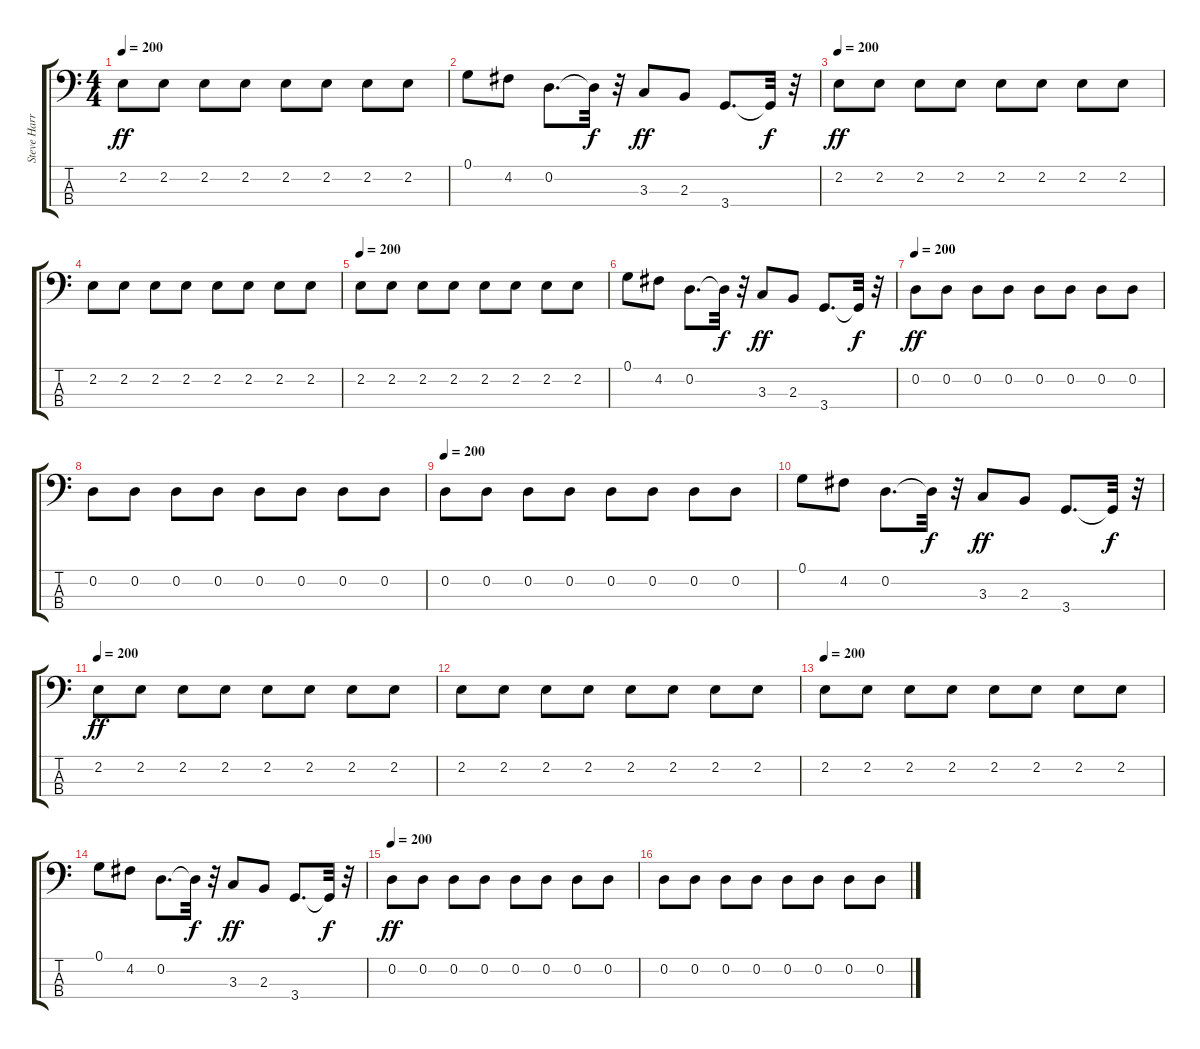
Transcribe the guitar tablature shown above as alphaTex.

\track ("Steve Harris" "Steve Harr") {instrument electricbassfinger}
\staff {score tabs}
\tuning (G2 D2 A1 E1) {hide}
\ts (4 4)
\tempo 200
\clef f4
\ks c
2.2.8{dy ff} 2.2.8 2.2.8 2.2.8 2.2.8 2.2.8 2.2.8 2.2.8 |
0.1.8 4.2.8 0.2.8{d} 0.2{t}.32{dy f} r.32 3.3.8{dy ff} 2.3.8 3.4.8{d} 3.4{t}.32{dy f} r.32 |
\tempo 200
2.2.8{dy ff} 2.2.8 2.2.8 2.2.8 2.2.8 2.2.8 2.2.8 2.2.8 |
2.2.8 2.2.8 2.2.8 2.2.8 2.2.8 2.2.8 2.2.8 2.2.8 |
\tempo 200
2.2.8 2.2.8 2.2.8 2.2.8 2.2.8 2.2.8 2.2.8 2.2.8 |
0.1.8 4.2.8 0.2.8{d} 0.2{t}.32{dy f} r.32 3.3.8{dy ff} 2.3.8 3.4.8{d} 3.4{t}.32{dy f} r.32 |
\tempo 200
0.2.8{dy ff} 0.2.8 0.2.8 0.2.8 0.2.8 0.2.8 0.2.8 0.2.8 |
0.2.8 0.2.8 0.2.8 0.2.8 0.2.8 0.2.8 0.2.8 0.2.8 |
\tempo 200
0.2.8 0.2.8 0.2.8 0.2.8 0.2.8 0.2.8 0.2.8 0.2.8 |
0.1.8 4.2.8 0.2.8{d} 0.2{t}.32{dy f} r.32 3.3.8{dy ff} 2.3.8 3.4.8{d} 3.4{t}.32{dy f} r.32 |
\tempo 200
2.2.8{dy ff} 2.2.8 2.2.8 2.2.8 2.2.8 2.2.8 2.2.8 2.2.8 |
2.2.8 2.2.8 2.2.8 2.2.8 2.2.8 2.2.8 2.2.8 2.2.8 |
\tempo 200
2.2.8 2.2.8 2.2.8 2.2.8 2.2.8 2.2.8 2.2.8 2.2.8 |
0.1.8 4.2.8 0.2.8{d} 0.2{t}.32{dy f} r.32 3.3.8{dy ff} 2.3.8 3.4.8{d} 3.4{t}.32{dy f} r.32 |
\tempo 200
0.2.8{dy ff} 0.2.8 0.2.8 0.2.8 0.2.8 0.2.8 0.2.8 0.2.8 |
0.2.8 0.2.8 0.2.8 0.2.8 0.2.8 0.2.8 0.2.8 0.2.8
